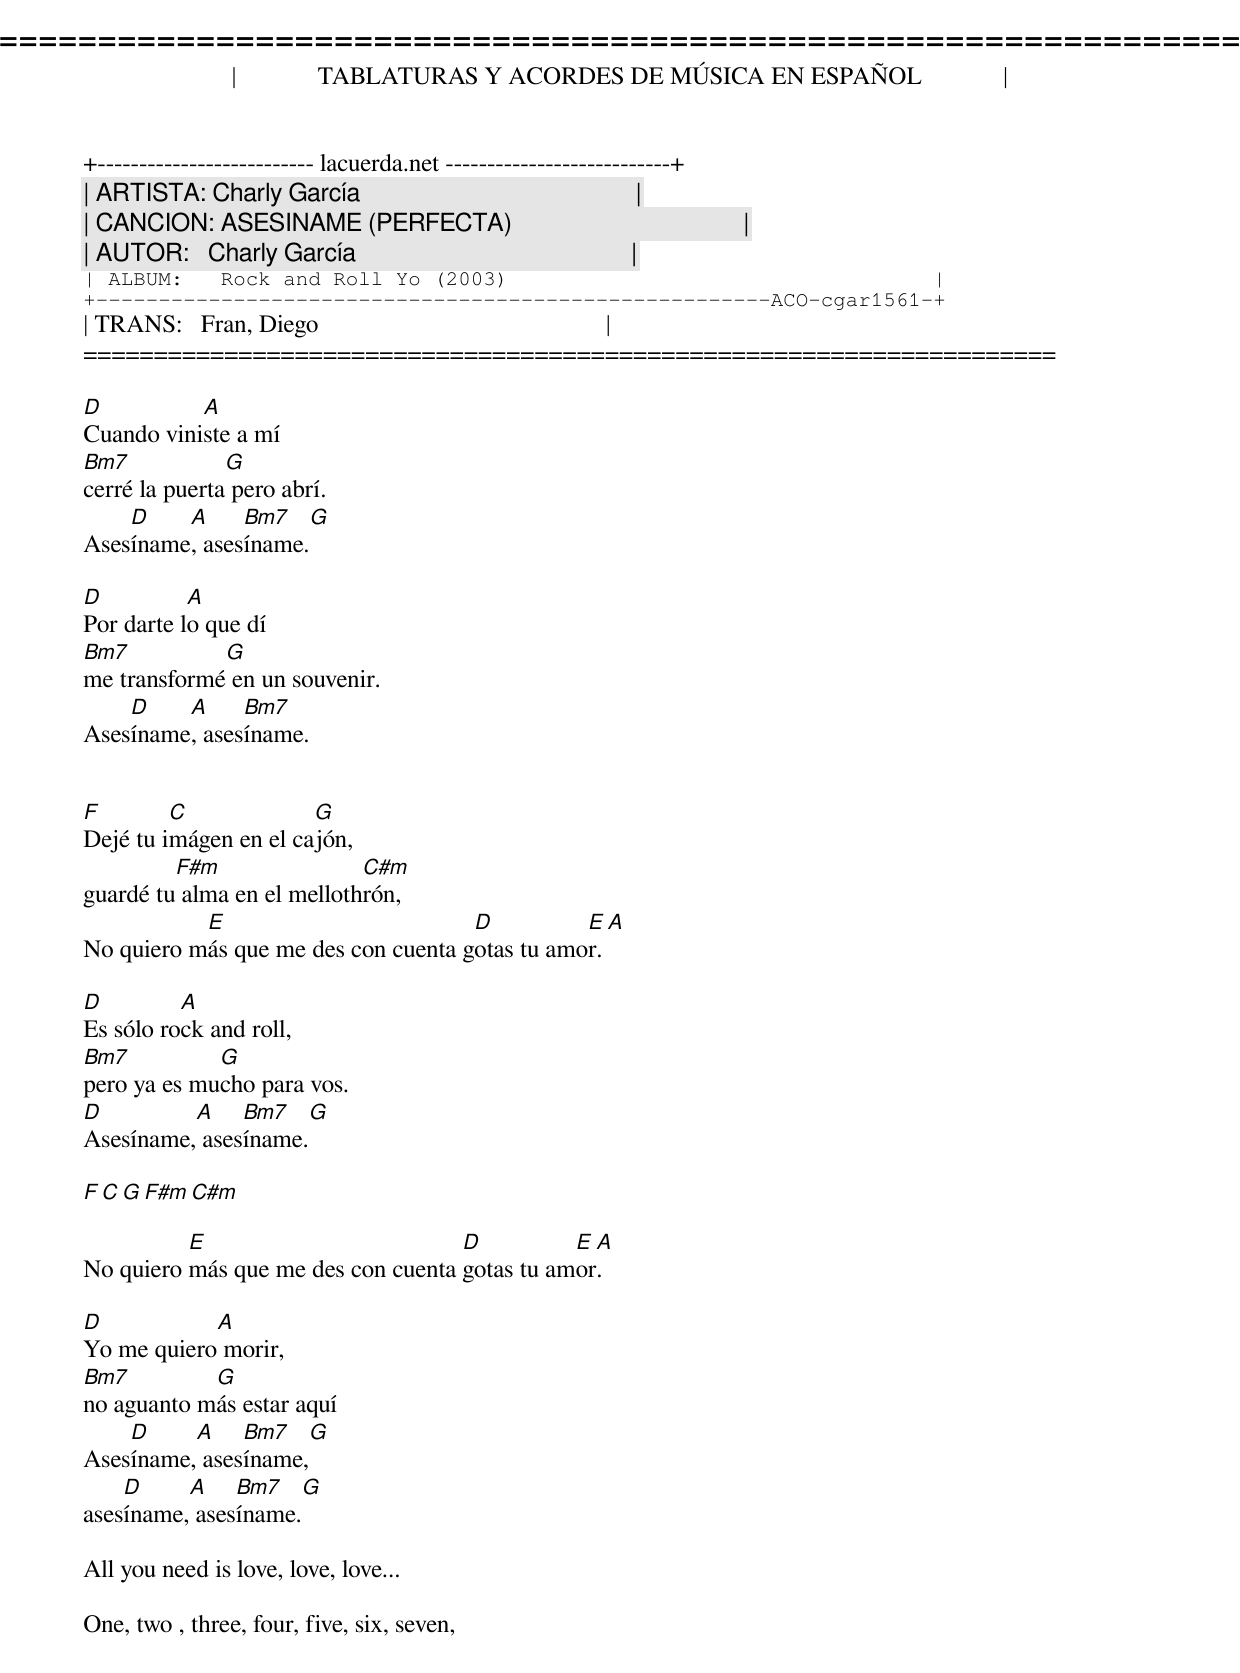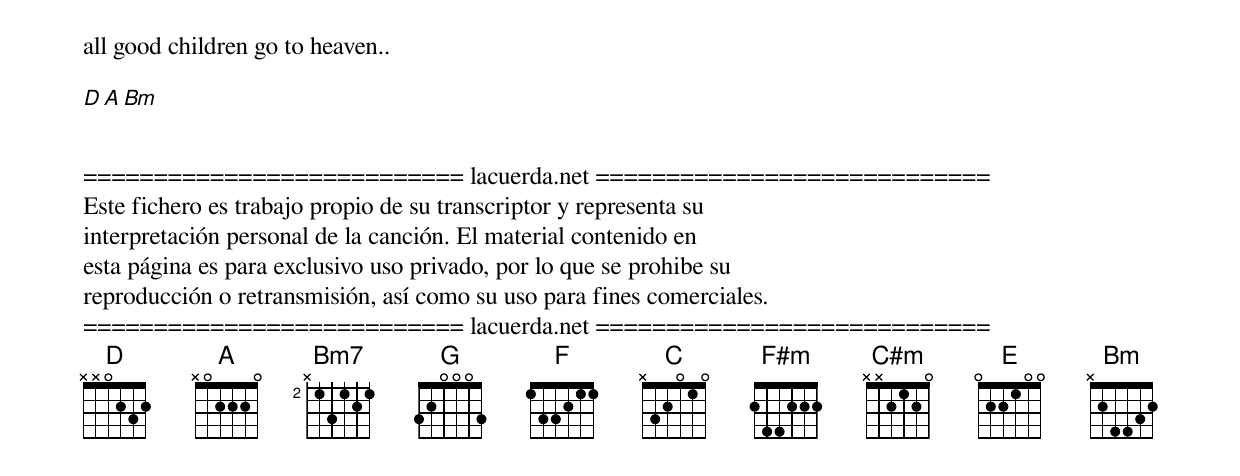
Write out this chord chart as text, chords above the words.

=====================================================================
|             TABLATURAS Y ACORDES DE MÚSICA EN ESPAÑOL             |
+-------------------------- lacuerda.net ---------------------------+
| ARTISTA: Charly García                                            |
| CANCION: ASESINAME (PERFECTA)                                     |
| AUTOR:   Charly García                                            |
| ALBUM:   Rock and Roll Yo (2003)                                  |
+------------------------------------------------------ACO-cgar1561-+
| TRANS:   Fran, Diego                                              |
=====================================================================

D          A
Cuando viniste a mí
Bm7            G
cerré la puerta pero abrí.
    D    A     Bm7   G
Asesíname, asesíname.

D          A
Por darte lo que dí
Bm7          G
me transformé en un souvenir.
    D    A     Bm7
Asesíname, asesíname.


F        C             G
Dejé tu imágen en el cajón,
         F#m                C#m
guardé tu alma en el mellothrón,
           E                         D          E A
No quiero más que me des con cuenta gotas tu amor.

D         A
Es sólo rock and roll,
Bm7          G
pero ya es mucho para vos.
D         A    Bm7   G
Asesíname, asesíname.

F C G F#m C#m

          E                         D          E A
No quiero más que me des con cuenta gotas tu amor.

D           A
Yo me quiero morir,
Bm7         G
no aguanto más estar aquí
    D     A    Bm7   G
Asesíname, asesíname,
    D     A    Bm7   G
asesíname, asesíname.

All you need is love, love, love...

One, two , three, four, five, six, seven,
all good children go to heaven..

D A Bm


=========================== lacuerda.net ============================
Este fichero es trabajo propio de su transcriptor y representa su
interpretación personal de la canción. El material contenido en
esta página es para exclusivo uso privado, por lo que se prohibe su
reproducción o retransmisión, así como su uso para fines comerciales.
=========================== lacuerda.net ============================
